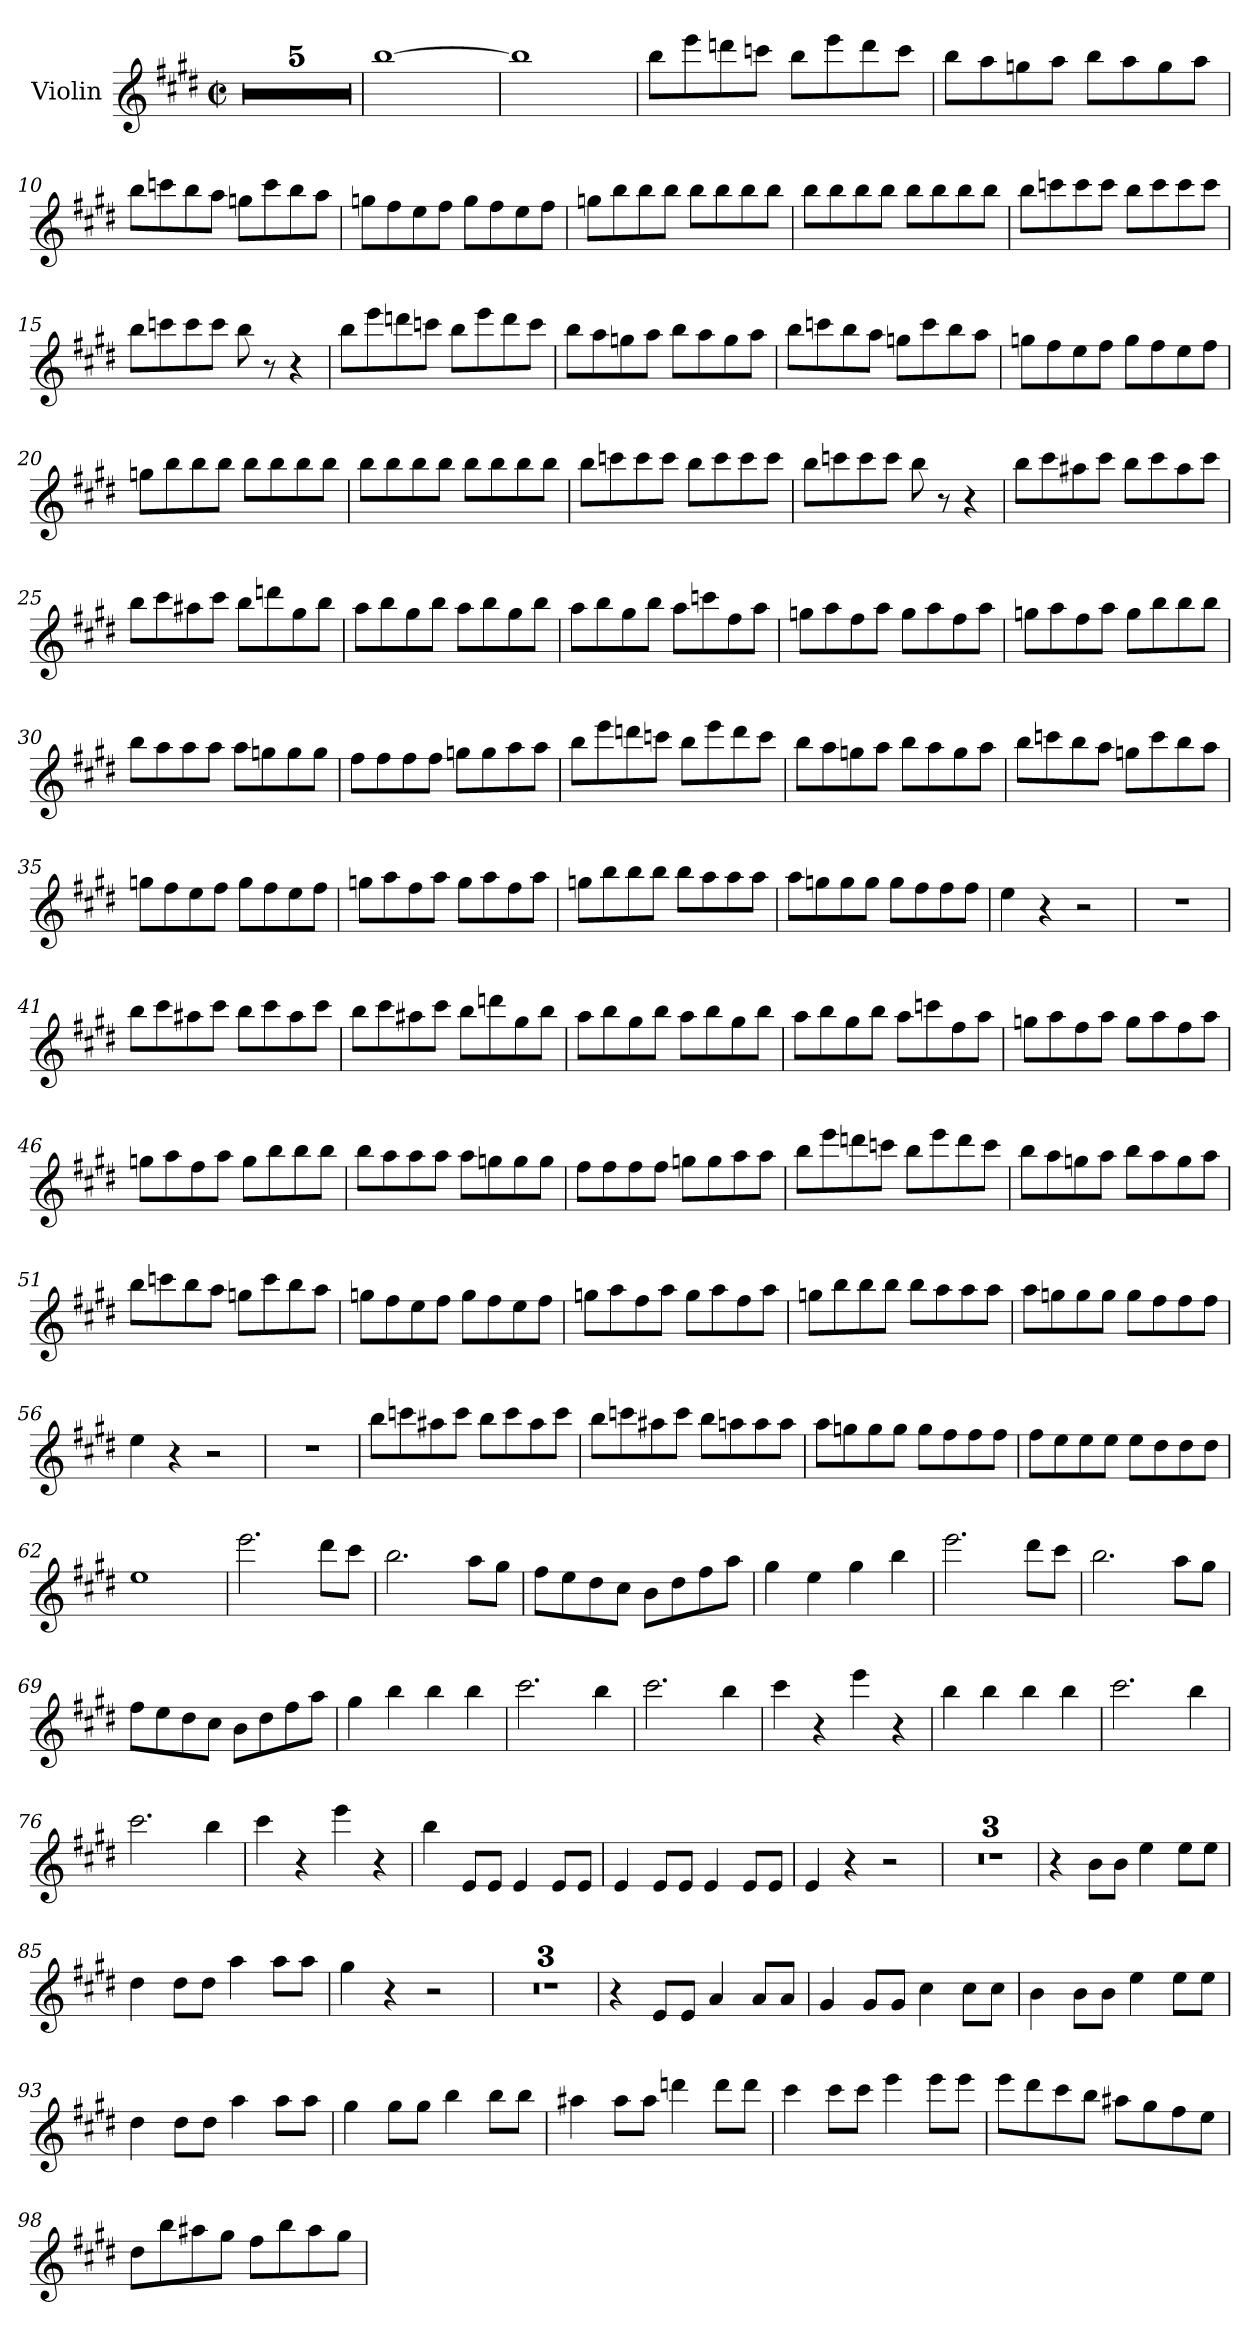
**kern
*part1
*staff1
*I"Violin
*I'Vln.
*clefG2
*k[f#c#g#d#]
*M4/4
*met(c|)
=1
1r
=2
1r
=3
1r
=4
1r
=5
1r
=6
[1bb
=7
1bb]
=8
8bb\L
8eee\
8dddn\
8cccn\J
8bb\L
8eee\
8ddd\
8ccc\J
!!LO:LB:g=z
=9
8bb\L
8aa\
8ggn\
8aa\J
8bb\L
8aa\
8gg\
8aa\J
=10
8bb\L
8cccn\
8bb\
8aa\J
8ggn\L
8ccc\
8bb\
8aa\J
=11
8ggn\L
8ff#\
8ee\
8ff#\J
8gg\L
8ff#\
8ee\
8ff#\J
=12
8ggn\L
8bb\
8bb\
8bb\J
8bb\L
8bb\
8bb\
8bb\J
!!LO:LB:g=z
=13
8bb\L
8bb\
8bb\
8bb\J
8bb\L
8bb\
8bb\
8bb\J
=14
8bb\L
8cccn\
8ccc\
8ccc\J
8bb\L
8ccc\
8ccc\
8ccc\J
=15
8bb\L
8cccn\
8ccc\
8ccc\J
8bb\
8r
4r
=16
8bb\L
8eee\
8dddn\
8cccn\J
8bb\L
8eee\
8ddd\
8ccc\J
!!LO:LB:g=z
=17
8bb\L
8aa\
8ggn\
8aa\J
8bb\L
8aa\
8gg\
8aa\J
=18
8bb\L
8cccn\
8bb\
8aa\J
8ggn\L
8ccc\
8bb\
8aa\J
=19
8ggn\L
8ff#\
8ee\
8ff#\J
8gg\L
8ff#\
8ee\
8ff#\J
=20
8ggn\L
8bb\
8bb\
8bb\J
8bb\L
8bb\
8bb\
8bb\J
!!LO:LB:g=z
=21
8bb\L
8bb\
8bb\
8bb\J
8bb\L
8bb\
8bb\
8bb\J
=22
8bb\L
8cccn\
8ccc\
8ccc\J
8bb\L
8ccc\
8ccc\
8ccc\J
=23
8bb\L
8cccn\
8ccc\
8ccc\J
8bb\
8r
4r
=24
8bb\L
8ccc#\
8aa#X\
8ccc#\J
8bb\L
8ccc#\
8aa#\
8ccc#\J
!!LO:LB:g=z
=25
8bb\L
8ccc#\
8aa#X\
8ccc#\J
8bb\L
8dddn\
8gg#\
8bb\J
=26
8aa\L
8bb\
8gg#\
8bb\J
8aa\L
8bb\
8gg#\
8bb\J
=27
8aa\L
8bb\
8gg#\
8bb\J
8aa\L
8cccn\
8ff#\
8aa\J
=28
8ggn\L
8aa\
8ff#\
8aa\J
8gg\L
8aa\
8ff#\
8aa\J
!!LO:LB:g=z
=29
8ggn\L
8aa\
8ff#\
8aa\J
8gg\L
8bb\
8bb\
8bb\J
=30
8bb\L
8aa\
8aa\
8aa\J
8aa\L
8ggn\
8gg\
8gg\J
=31
8ff#\L
8ff#\
8ff#\
8ff#\J
8ggn\L
8gg\
8aa\
8aa\J
=32
8bb\L
8eee\
8dddn\
8cccn\J
8bb\L
8eee\
8ddd\
8ccc\J
!!LO:LB:g=z
=33
8bb\L
8aa\
8ggn\
8aa\J
8bb\L
8aa\
8gg\
8aa\J
=34
8bb\L
8cccn\
8bb\
8aa\J
8ggn\L
8ccc\
8bb\
8aa\J
=35
8ggn\L
8ff#\
8ee\
8ff#\J
8gg\L
8ff#\
8ee\
8ff#\J
=36
8ggn\L
8aa\
8ff#\
8aa\J
8gg\L
8aa\
8ff#\
8aa\J
!!LO:LB:g=z
=37
8ggn\L
8bb\
8bb\
8bb\J
8bb\L
8aa\
8aa\
8aa\J
=38
8aa\L
8ggn\
8gg\
8gg\J
8gg\L
8ff#\
8ff#\
8ff#\J
=39
4ee\
4r
2r
=40
1r
=41
8bb\L
8ccc#\
8aa#X\
8ccc#\J
8bb\L
8ccc#\
8aa#\
8ccc#\J
!!LO:LB:g=z
=42
8bb\L
8ccc#\
8aa#X\
8ccc#\J
8bb\L
8dddn\
8gg#\
8bb\J
=43
8aa\L
8bb\
8gg#\
8bb\J
8aa\L
8bb\
8gg#\
8bb\J
=44
8aa\L
8bb\
8gg#\
8bb\J
8aa\L
8cccn\
8ff#\
8aa\J
=45
8ggn\L
8aa\
8ff#\
8aa\J
8gg\L
8aa\
8ff#\
8aa\J
!!LO:LB:g=z
=46
8ggn\L
8aa\
8ff#\
8aa\J
8gg\L
8bb\
8bb\
8bb\J
=47
8bb\L
8aa\
8aa\
8aa\J
8aa\L
8ggn\
8gg\
8gg\J
=48
8ff#\L
8ff#\
8ff#\
8ff#\J
8ggn\L
8gg\
8aa\
8aa\J
=49
8bb\L
8eee\
8dddn\
8cccn\J
8bb\L
8eee\
8ddd\
8ccc\J
!!LO:LB:g=z
=50
8bb\L
8aa\
8ggn\
8aa\J
8bb\L
8aa\
8gg\
8aa\J
=51
8bb\L
8cccn\
8bb\
8aa\J
8ggn\L
8ccc\
8bb\
8aa\J
=52
8ggn\L
8ff#\
8ee\
8ff#\J
8gg\L
8ff#\
8ee\
8ff#\J
=53
8ggn\L
8aa\
8ff#\
8aa\J
8gg\L
8aa\
8ff#\
8aa\J
!!LO:LB:g=z
=54
8ggn\L
8bb\
8bb\
8bb\J
8bb\L
8aa\
8aa\
8aa\J
=55
8aa\L
8ggn\
8gg\
8gg\J
8gg\L
8ff#\
8ff#\
8ff#\J
=56
4ee\
4r
2r
=57
1r
=58
8bb\L
8cccn\
8aa#X\
8ccc\J
8bb\L
8ccc\
8aa#\
8ccc\J
!!LO:LB:g=z
=59
8bb\L
8cccn\
8aa#X\
8ccc\J
8bb\L
8aan\
8aa\
8aa\J
=60
8aa\L
8ggn\
8gg\
8gg\J
8gg\L
8ff#\
8ff#\
8ff#\J
=61
8ff#\L
8ee\
8ee\
8ee\J
8ee\L
8dd#\
8dd#\
8dd#\J
=62
1ee
=63
2.eee\
8ddd#\L
8ccc#\J
!!LO:LB:g=z
=64
2.bb\
8aa\L
8gg#\J
=65
8ff#\L
8ee\
8dd#\
8cc#\J
8b\L
8dd#\
8ff#\
8aa\J
=66
4gg#\
4ee\
4gg#\
4bb\
=67
2.eee\
8ddd#\L
8ccc#\J
=68
2.bb\
8aa\L
8gg#\J
=69
8ff#\L
8ee\
8dd#\
8cc#\J
8b\L
8dd#\
8ff#\
8aa\J
!!LO:LB:g=z
=70
4gg#\
4bb\
4bb\
4bb\
=71
2.ccc#\
4bb\
=72
2.ccc#\
4bb\
=73
4ccc#\
4r
4eee\
4r
=74
4bb\
4bb\
4bb\
4bb\
=75
2.ccc#\
4bb\
=76
2.ccc#\
4bb\
=77
4ccc#\
4r
4eee\
4r
!!LO:LB:g=z
=78
4bb\
8e/L
8e/J
4e/
8e/L
8e/J
=79
4e/
8e/L
8e/J
4e/
8e/L
8e/J
=80
4e/
4r
2r
=81
1r
=82
1r
=83
1r
=84
4r
8b\L
8b\J
4ee\
8ee\L
8ee\J
!!LO:LB:g=z
=85
4dd#\
8dd#\L
8dd#\J
4aa\
8aa\L
8aa\J
=86
4gg#\
4r
2r
=87
1r
=88
1r
=89
1r
=90
4r
8e/L
8e/J
4a/
8a/L
8a/J
=91
4g#/
8g#/L
8g#/J
4cc#\
8cc#\L
8cc#\J
!!LO:LB:g=z
=92
4b\
8b\L
8b\J
4ee\
8ee\L
8ee\J
=93
4dd#\
8dd#\L
8dd#\J
4aa\
8aa\L
8aa\J
=94
4gg#\
8gg#\L
8gg#\J
4bb\
8bb\L
8bb\J
=95
4aa#X\
8aa#\L
8aa#\J
4dddn\
8ddd\L
8ddd\J
=96
4ccc#\
8ccc#\L
8ccc#\J
4eee\
8eee\L
8eee\J
!!LO:LB:g=z
=97
8eee\L
8ddd#\
8ccc#\
8bb\J
8aa#X\L
8gg#\
8ff#\
8ee\J
=98
8dd#\L
8bb\
8aa#X\
8gg#\J
8ff#\L
8bb\
8aa#\
8gg#\J
=
*-
